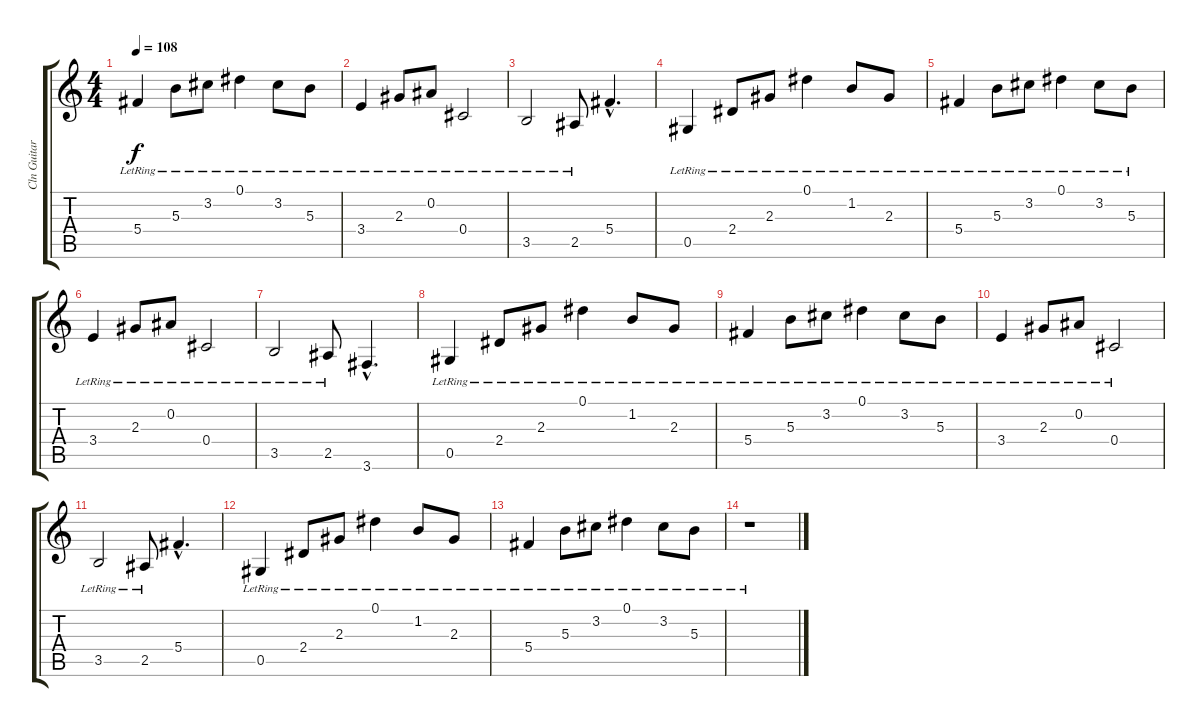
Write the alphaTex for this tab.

\track ("Cln Guitar (Eb Tuning)" "Cln Guitar") {instrument electricguitarclean}
\staff {score tabs}
\tuning (Eb4 Bb3 Gb3 Db3 Ab2 Eb2) {hide}
\ts (4 4)
\tempo 108
\clef g2
\ks c
5.4{lr}.4{dy f} 5.3{lr}.8 3.2{lr}.8 0.1{lr}.4 3.2{lr}.8 5.3{lr}.8 |
3.4{lr}.4 2.3{lr}.8 0.2{lr}.8 0.4{lr}.2 |
3.5{lr}.2 2.5{lr}.8 5.4{hac}.4{d} |
0.5{lr}.4{volume 6} 2.4{lr}.8 2.3{lr}.8 0.1{lr}.4 1.2{lr}.8 2.3{lr}.8 |
5.4{lr}.4 5.3{lr}.8 3.2{lr}.8 0.1{lr}.4 3.2{lr}.8 5.3{lr}.8 |
3.4{lr}.4 2.3{lr}.8 0.2{lr}.8 0.4{lr}.2 |
3.5{lr}.2 2.5{lr}.8 3.6{hac}.4{d} |
0.5{lr}.4{volume 2} 2.4{lr}.8 2.3{lr}.8 0.1{lr}.4 1.2{lr}.8 2.3{lr}.8 |
5.4{lr}.4 5.3{lr}.8 3.2{lr}.8 0.1{lr}.4 3.2{lr}.8 5.3{lr}.8 |
3.4{lr}.4 2.3{lr}.8 0.2{lr}.8 0.4{lr}.2 |
3.5{lr}.2 2.5{lr}.8 5.4{hac}.4{d} |
0.5{lr}.4{volume 0} 2.4{lr}.8 2.3{lr}.8 0.1{lr}.4 1.2{lr}.8 2.3{lr}.8 |
5.4{lr}.4 5.3{lr}.8 3.2{lr}.8 0.1{lr}.4 3.2{lr}.8 5.3{lr}.8 |
r.1
